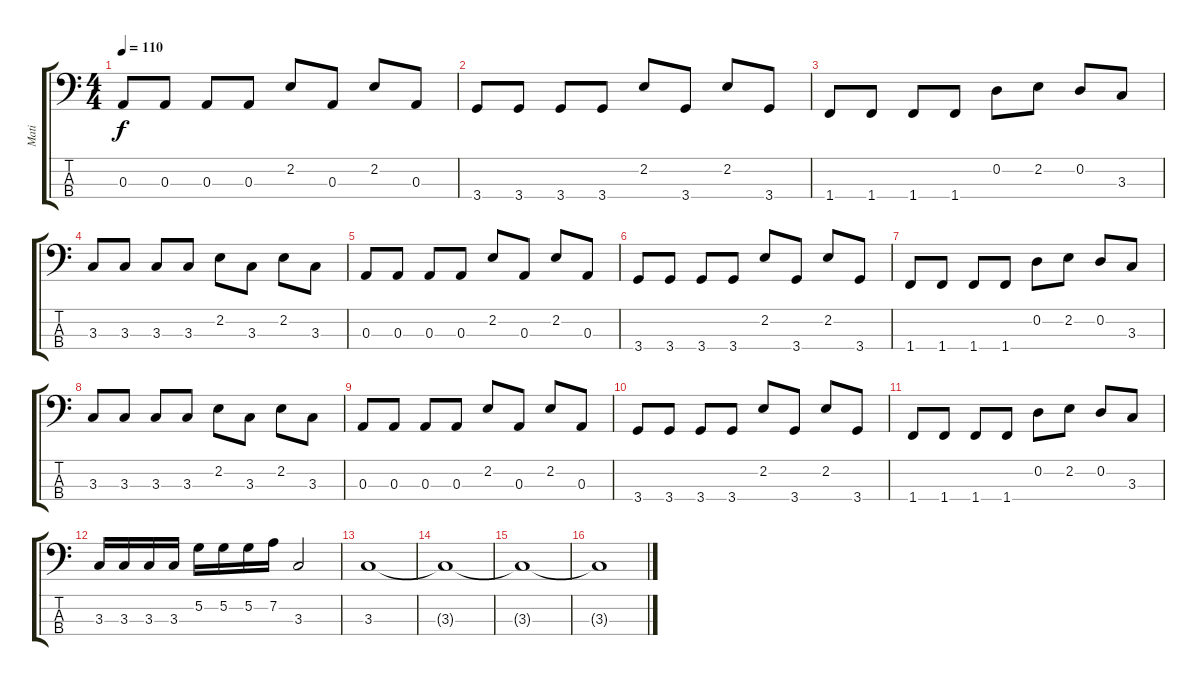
\track ("Mati" "Mati") {instrument electricbasspick}
\staff {score tabs}
\tuning (G2 D2 A1 E1) {hide}
\ts (4 4)
\tempo 110
\clef f4
\ks c
0.3.8{dy f} 0.3.8 0.3.8 0.3.8 2.2.8 0.3.8 2.2.8 0.3.8 |
3.4.8 3.4.8 3.4.8 3.4.8 2.2.8 3.4.8 2.2.8 3.4.8 |
1.4.8 1.4.8 1.4.8 1.4.8 0.2.8 2.2.8 0.2.8 3.3.8 |
3.3.8 3.3.8 3.3.8 3.3.8 2.2.8 3.3.8 2.2.8 3.3.8 |
0.3.8 0.3.8 0.3.8 0.3.8 2.2.8 0.3.8 2.2.8 0.3.8 |
3.4.8 3.4.8 3.4.8 3.4.8 2.2.8 3.4.8 2.2.8 3.4.8 |
1.4.8 1.4.8 1.4.8 1.4.8 0.2.8 2.2.8 0.2.8 3.3.8 |
3.3.8 3.3.8 3.3.8 3.3.8 2.2.8 3.3.8 2.2.8 3.3.8 |
0.3.8 0.3.8 0.3.8 0.3.8 2.2.8 0.3.8 2.2.8 0.3.8 |
3.4.8 3.4.8 3.4.8 3.4.8 2.2.8 3.4.8 2.2.8 3.4.8 |
1.4.8 1.4.8 1.4.8 1.4.8 0.2.8 2.2.8 0.2.8 3.3.8 |
3.3.16 3.3.16 3.3.16 3.3.16 5.2.16 5.2.16 5.2.16 7.2.16 3.3.2 |
3.3.1 |
3.3{t}.1 |
3.3{t}.1 |
3.3{t}.1
